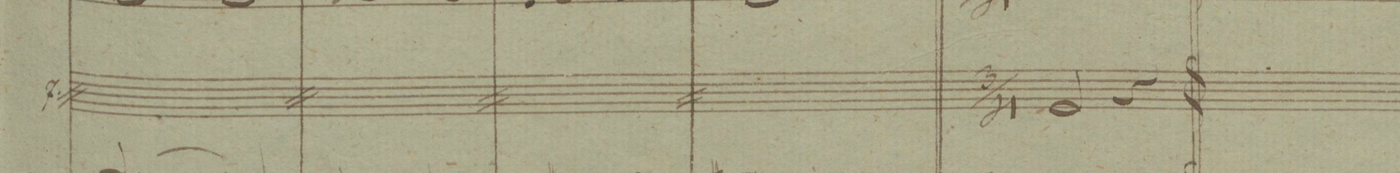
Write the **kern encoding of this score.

**kern	**dynam
*I"Viole	*
*clefC3	*
*k[b-]	*
*met(c)	*
*M4/4	*
*2\right	*
12d\Lyy	.
12d\yy	.
12d\yy	.
12d\yy	.
12d\yy	.
12d\Jyy	.
12d\Lyy	.
12d\yy	.
12d\Jyy	.
12e\yyL	.
12e\yy	.
12e\Jyy	.
=23	=23
12f\Lyy	.
12f\yy	.
12f\yy	.
12f\yy	.
12f\yy	.
12f\Jyy	.
*Xtremolo	*
12f\Lyy	.
12f\yy	.
12g\Jyy	.
12a-X\Lyy	.
12g\yy	.
12f\Jyy	.
=24	=24
12cn\Lyy	.
12c\yy	.
12d\Jyy	.
12en\Lyy	.
12d\yy	.
12c\Jyy	.
12f\Lyy	.
12f\yy	.
12g\Jyy	.
12a-X\Lyy	.
12g\yy	.
12f\Jyy	.
=25	=25
*tremolo	*
12cn\Lyy	.
12c\yy	.
12c\Jyy	.
*Xtremolo	*
(12c\Lyy	.
12c\yy	.
12d\Jyy	.
12e\Lyy	.
12Bn\yy	.
12c\Jyy	.
12B-X/Lyy	.
12An/yy	.
12G/J)yy	.
==	==
*-	*-
